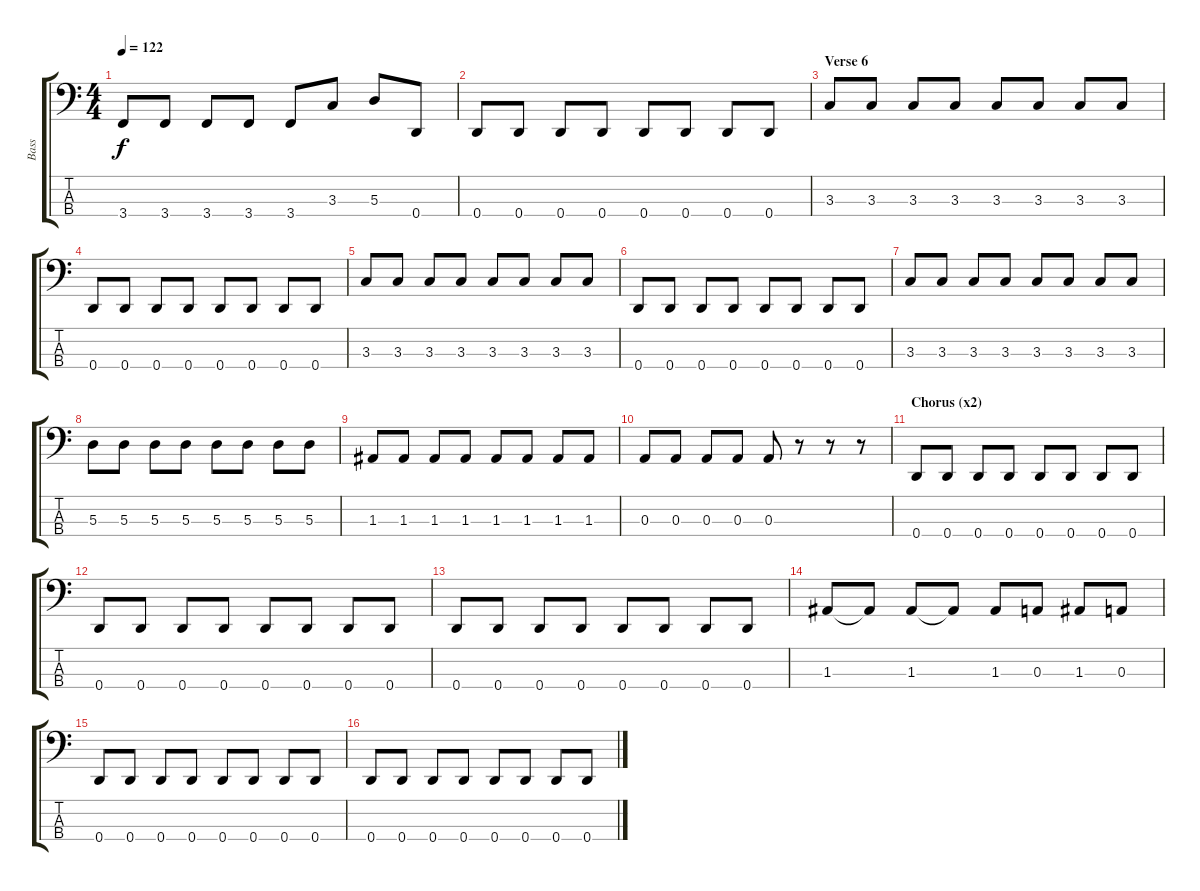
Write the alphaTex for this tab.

\track ("Bass" "Bass") {instrument electricbasspick}
\staff {score tabs}
\tuning (G2 D2 A1 D1) {hide}
\ts (4 4)
\tempo 122
\clef f4
\ks c
3.4.8{dy f} 3.4.8 3.4.8 3.4.8 3.4.8 3.3.8 5.3.8 0.4.8 |
0.4.8 0.4.8 0.4.8 0.4.8 0.4.8 0.4.8 0.4.8 0.4.8 |
\section ("" "Verse 6")
3.3.8 3.3.8 3.3.8 3.3.8 3.3.8 3.3.8 3.3.8 3.3.8 |
0.4.8 0.4.8 0.4.8 0.4.8 0.4.8 0.4.8 0.4.8 0.4.8 |
3.3.8 3.3.8 3.3.8 3.3.8 3.3.8 3.3.8 3.3.8 3.3.8 |
0.4.8 0.4.8 0.4.8 0.4.8 0.4.8 0.4.8 0.4.8 0.4.8 |
3.3.8 3.3.8 3.3.8 3.3.8 3.3.8 3.3.8 3.3.8 3.3.8 |
5.3.8 5.3.8 5.3.8 5.3.8 5.3.8 5.3.8 5.3.8 5.3.8 |
1.3.8 1.3.8 1.3.8 1.3.8 1.3.8 1.3.8 1.3.8 1.3.8 |
0.3.8 0.3.8 0.3.8 0.3.8 0.3.8 r.8 r.8 r.8 |
\section ("" "Chorus (x2)")
0.4.8 0.4.8 0.4.8 0.4.8 0.4.8 0.4.8 0.4.8 0.4.8 |
0.4.8 0.4.8 0.4.8 0.4.8 0.4.8 0.4.8 0.4.8 0.4.8 |
0.4.8 0.4.8 0.4.8 0.4.8 0.4.8 0.4.8 0.4.8 0.4.8 |
1.3.8 1.3{t}.8 1.3.8 1.3{t}.8 1.3.8 0.3.8 1.3.8 0.3.8 |
0.4.8 0.4.8 0.4.8 0.4.8 0.4.8 0.4.8 0.4.8 0.4.8 |
0.4.8 0.4.8 0.4.8 0.4.8 0.4.8 0.4.8 0.4.8 0.4.8
